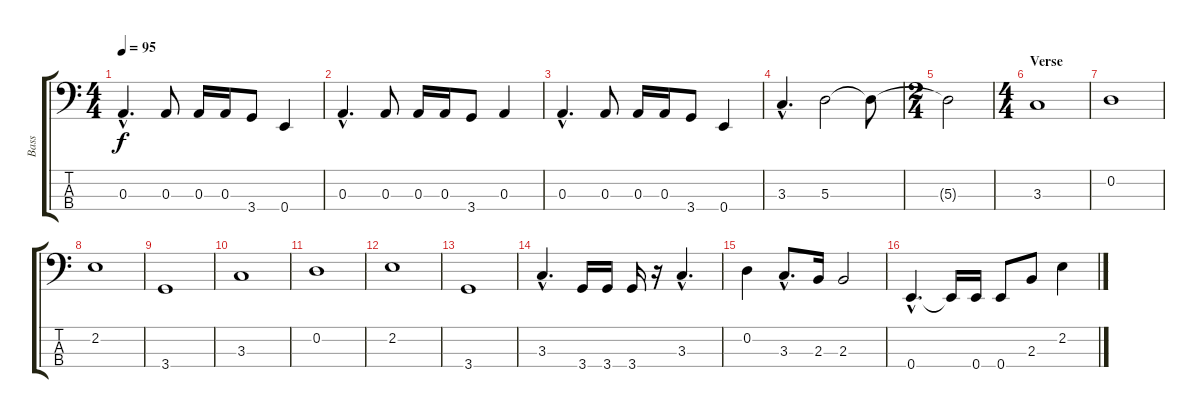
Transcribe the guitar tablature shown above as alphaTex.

\track ("Bass" "Bass") {instrument electricbassfinger}
\staff {score tabs}
\tuning (G2 D2 A1 E1) {hide}
\ts (4 4)
\tempo 95
\clef f4
\ks c
0.3{hac}.4{d dy f} 0.3.8 0.3.16 0.3.16 3.4.8 0.4.4 |
0.3{hac}.4{d} 0.3.8 0.3.16 0.3.16 3.4.8 0.3.4 |
0.3{hac}.4{d} 0.3.8 0.3.16 0.3.16 3.4.8 0.4.4 |
3.3{hac}.4{d} 5.3.2 5.3{t}.8 |
\ts (2 4)
5.3{t}.2 |
\ts (4 4)
\section ("" "Verse")
3.3.1 |
0.2.1 |
2.2.1 |
3.4.1 |
3.3.1 |
0.2.1 |
2.2.1 |
3.4.1 |
3.3{hac}.4{d} 3.4.16 3.4.16 3.4.16 r.16 3.3{hac}.4{d} |
0.2.4 3.3{hac}.8{d} 2.3.16 2.3.2 |
0.4{hac}.4{d} 0.4{t}.16 0.4.16 0.4.8 2.3.8 2.2.4
